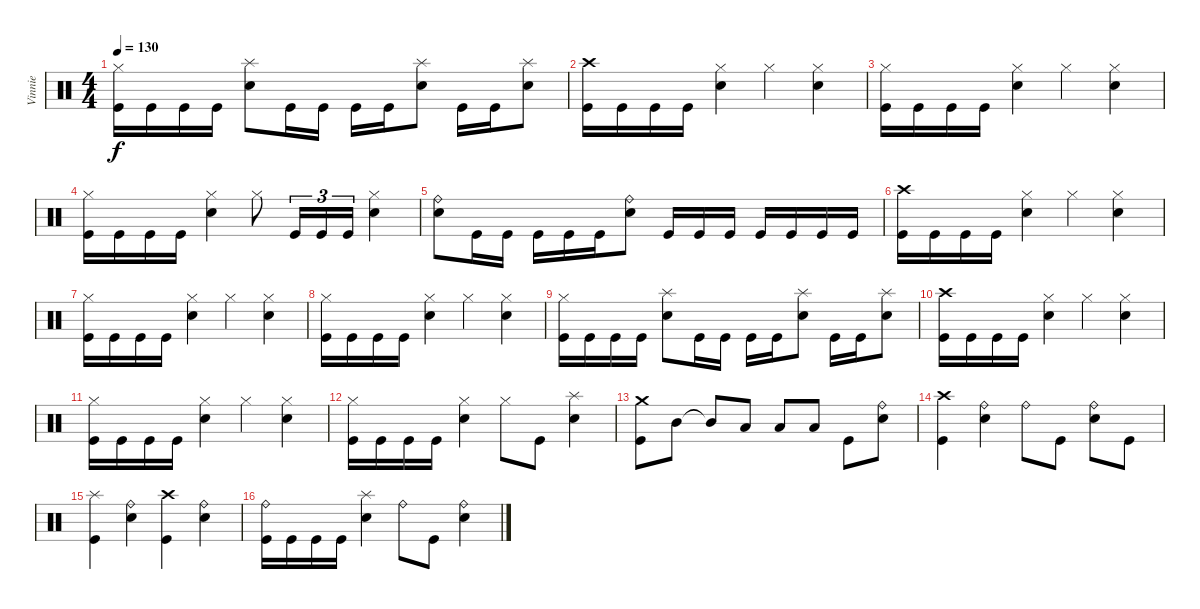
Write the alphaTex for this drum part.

\track ("Vinnie" "Vinnie") {instrument percussion}
\staff {score}
\articulation defaults
\ts (4 4)
\tempo 130
\clef neutral
\ks c
("Kick (hit)" "Hi-Hat (closed)").16{dy f} "Kick (hit)".16 "Kick (hit)".16 "Kick (hit)".16 ("Electric Snare (hit)" "Splash (hit)").8 "Kick (hit)".16 "Kick (hit)".16 "Kick (hit)".16 "Kick (hit)".16 ("Electric Snare (hit)" "Splash (hit)").8 "Kick (hit)".16 "Kick (hit)".16 ("Electric Snare (hit)" "Splash (hit)").8 |
("Kick (hit)" "Crash high (hit)").16 "Kick (hit)".16 "Kick (hit)".16 "Kick (hit)".16 ("Electric Snare (hit)" "Hi-Hat (closed)").4 "Hi-Hat (closed)".4 ("Electric Snare (hit)" "Hi-Hat (closed)").4 |
("Kick (hit)" "Hi-Hat (closed)").16 "Kick (hit)".16 "Kick (hit)".16 "Kick (hit)".16 ("Electric Snare (hit)" "Hi-Hat (closed)").4 "Hi-Hat (closed)".4 ("Electric Snare (hit)" "Hi-Hat (closed)").4 |
("Kick (hit)" "Hi-Hat (closed)").16 "Kick (hit)".16 "Kick (hit)".16 "Kick (hit)".16 ("Electric Snare (hit)" "Hi-Hat (closed)").4 "Hi-Hat (closed)".8 "Kick (hit)".16{tu (3 2)} "Kick (hit)".16{tu (3 2)} "Kick (hit)".16{tu (3 2)} ("Electric Snare (hit)" "Hi-Hat (closed)").4 |
("Electric Snare (hit)" "Ride (bell)").8 "Kick (hit)".16 "Kick (hit)".16 "Kick (hit)".16 "Kick (hit)".16 "Kick (hit)".16 ("Electric Snare (hit)" "Ride (bell)").8 "Kick (hit)".16 "Kick (hit)".16 "Kick (hit)".16 "Kick (hit)".16 "Kick (hit)".16 "Kick (hit)".16 "Kick (hit)".16 |
("Kick (hit)" "Crash high (hit)").16 "Kick (hit)".16 "Kick (hit)".16 "Kick (hit)".16 ("Electric Snare (hit)" "Hi-Hat (closed)").4 "Hi-Hat (closed)".4 ("Electric Snare (hit)" "Hi-Hat (closed)").4 |
("Kick (hit)" "Hi-Hat (closed)").16 "Kick (hit)".16 "Kick (hit)".16 "Kick (hit)".16 ("Electric Snare (hit)" "Hi-Hat (closed)").4 "Hi-Hat (closed)".4 ("Electric Snare (hit)" "Hi-Hat (closed)").4 |
("Kick (hit)" "Hi-Hat (closed)").16 "Kick (hit)".16 "Kick (hit)".16 "Kick (hit)".16 ("Electric Snare (hit)" "Hi-Hat (closed)").4 "Hi-Hat (closed)".4 ("Electric Snare (hit)" "Hi-Hat (closed)").4 |
("Kick (hit)" "Hi-Hat (closed)").16 "Kick (hit)".16 "Kick (hit)".16 "Kick (hit)".16 ("Electric Snare (hit)" "Splash (hit)").8 "Kick (hit)".16 "Kick (hit)".16 "Kick (hit)".16 "Kick (hit)".16 ("Electric Snare (hit)" "Splash (hit)").8 "Kick (hit)".16 "Kick (hit)".16 ("Electric Snare (hit)" "Splash (hit)").8 |
("Kick (hit)" "Crash high (hit)").16 "Kick (hit)".16 "Kick (hit)".16 "Kick (hit)".16 ("Electric Snare (hit)" "Hi-Hat (closed)").4 "Hi-Hat (closed)".4 ("Electric Snare (hit)" "Hi-Hat (closed)").4 |
("Kick (hit)" "Hi-Hat (closed)").16 "Kick (hit)".16 "Kick (hit)".16 "Kick (hit)".16 ("Electric Snare (hit)" "Hi-Hat (closed)").4 "Hi-Hat (closed)".4 ("Electric Snare (hit)" "Hi-Hat (closed)").4 |
("Kick (hit)" "Hi-Hat (closed)").16 "Kick (hit)".16 "Kick (hit)".16 "Kick (hit)".16 ("Electric Snare (hit)" "Hi-Hat (closed)").4 "Hi-Hat (closed)".8 "Kick (hit)".8 ("Electric Snare (hit)" "Splash (hit)").4 |
("Kick (hit)" "Crash medium (hit)").8 "Mid Tom (hit)".8 "Mid Tom (hit)"{t}.8 "Low Tom (hit)".8 "Low Tom (hit)".8 "Low Tom (hit)".8 "Kick (hit)".8 ("Electric Snare (hit)" "Ride (bell)").8 |
("Kick (hit)" "Crash high (hit)").4 ("Electric Snare (hit)" "Ride (bell)").4 "Ride (bell)".8 "Kick (hit)".8 ("Electric Snare (hit)" "Ride (bell)").8 "Kick (hit)".8 |
("Kick (hit)" "Splash (hit)").4 ("Electric Snare (hit)" "Ride (bell)").4 ("Kick (hit)" "Crash high (hit)").4 ("Electric Snare (hit)" "Ride (bell)").4 |
("Kick (hit)" "Ride (bell)").16 "Kick (hit)".16 "Kick (hit)".16 "Kick (hit)".16 ("Electric Snare (hit)" "Splash (hit)").4 "Ride (bell)".8 "Kick (hit)".8 ("Electric Snare (hit)" "Ride (bell)").4
